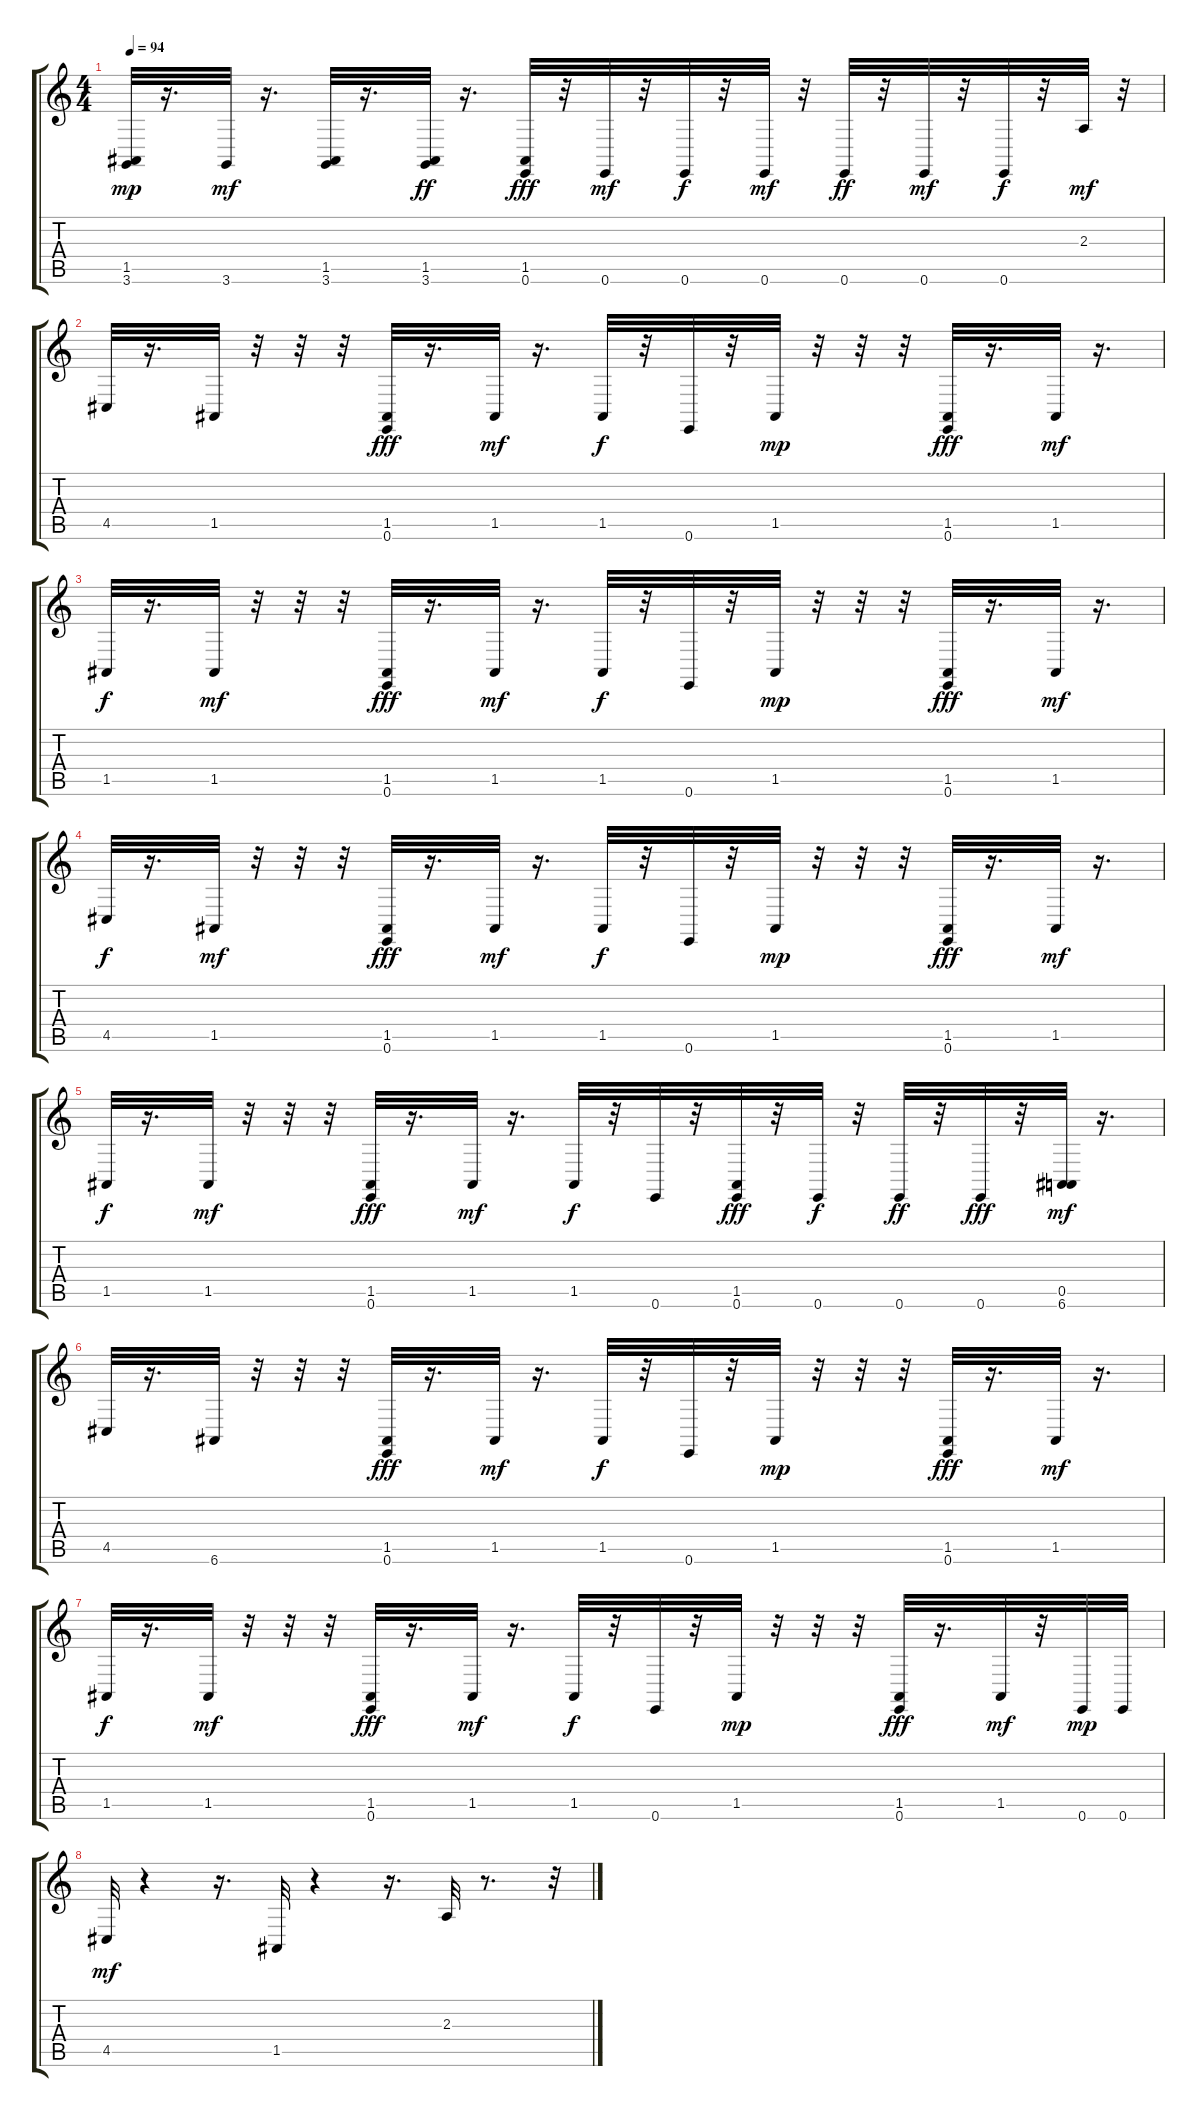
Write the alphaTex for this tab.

\track "" {instrument acousticgrandpiano}
\staff {score tabs}
\tuning (E4 B3 G3 D3 A2 E2) {hide}
\ts (4 4)
\tempo 94
\clef g2
\ks c
(1.5 3.6).32{dy mp} r.16{d} 3.6.32{dy mf} r.16{d} (1.5 3.6).32 r.16{d} (1.5 3.6).32{dy ff} r.16{d} (1.5 0.6).32{dy fff} r.32 0.6.32{dy mf} r.32 0.6.32{dy f} r.32 0.6.32{dy mf} r.32 0.6.32{dy ff} r.32 0.6.32{dy mf} r.32 0.6.32{dy f} r.32 2.3.32{dy mf} r.32 |
4.5.32 r.16{d} 1.5.32 r.32 r.32 r.32 (1.5 0.6).32{dy fff} r.16{d} 1.5.32{dy mf} r.16{d} 1.5.32{dy f} r.32 0.6.32 r.32 1.5.32{dy mp} r.32 r.32 r.32 (1.5 0.6).32{dy fff} r.16{d} 1.5.32{dy mf} r.16{d} |
1.5.32{dy f} r.16{d} 1.5.32{dy mf} r.32 r.32 r.32 (1.5 0.6).32{dy fff} r.16{d} 1.5.32{dy mf} r.16{d} 1.5.32{dy f} r.32 0.6.32 r.32 1.5.32{dy mp} r.32 r.32 r.32 (1.5 0.6).32{dy fff} r.16{d} 1.5.32{dy mf} r.16{d} |
4.5.32{dy f} r.16{d} 1.5.32{dy mf} r.32 r.32 r.32 (1.5 0.6).32{dy fff} r.16{d} 1.5.32{dy mf} r.16{d} 1.5.32{dy f} r.32 0.6.32 r.32 1.5.32{dy mp} r.32 r.32 r.32 (1.5 0.6).32{dy fff} r.16{d} 1.5.32{dy mf} r.16{d} |
1.5.32{dy f} r.16{d} 1.5.32{dy mf} r.32 r.32 r.32 (1.5 0.6).32{dy fff} r.16{d} 1.5.32{dy mf} r.16{d} 1.5.32{dy f} r.32 0.6.32 r.32 (1.5 0.6).32{dy fff} r.32 0.6.32{dy f} r.32 0.6.32{dy ff} r.32 0.6.32{dy fff} r.32 (0.5 6.6).32{dy mf} r.16{d} |
4.5.32 r.16{d} 6.6.32 r.32 r.32 r.32 (1.5 0.6).32{dy fff} r.16{d} 1.5.32{dy mf} r.16{d} 1.5.32{dy f} r.32 0.6.32 r.32 1.5.32{dy mp} r.32 r.32 r.32 (1.5 0.6).32{dy fff} r.16{d} 1.5.32{dy mf} r.16{d} |
1.5.32{dy f} r.16{d} 1.5.32{dy mf} r.32 r.32 r.32 (1.5 0.6).32{dy fff} r.16{d} 1.5.32{dy mf} r.16{d} 1.5.32{dy f} r.32 0.6.32 r.32 1.5.32{dy mp} r.32 r.32 r.32 (1.5 0.6).32{dy fff} r.16{d} 1.5.32{dy mf} r.32 0.6.32{dy mp} 0.6.32 |
4.5.32{dy mf} r.4 r.16{d} 1.5.32 r.4 r.16{d} 2.3.32 r.8{d} r.32
